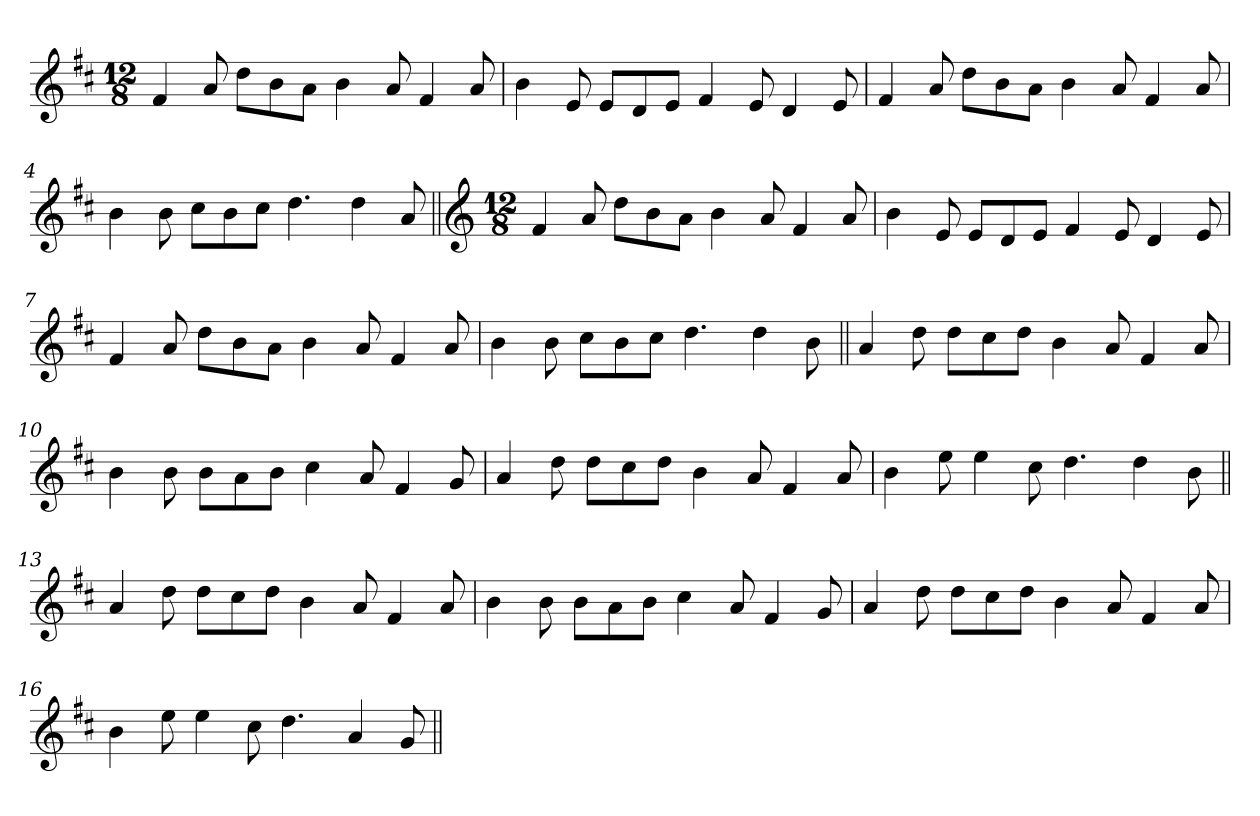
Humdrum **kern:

**kern
*part1
*staff1
*clefG2
*k[f#c#]
*D:
*M12/8
=1
4f#/
8a/
8dd\L
8b\
8a\J
4b\
8a/
4f#/
8a/
=2
4b\
8e/
8e/L
8d/
8e/J
4f#/
8e/
4d/
8e/
=3
4f#/
8a/
8dd\L
8b\
8a\J
4b\
8a/
4f#/
8a/
=4
4b\
8b\
8cc#\L
8b\
8cc#\J
4.dd\
4dd\
8a/
!!LO:LB:g=z
=5||
*clefG2
*M12/8
4f#/
8a/
8dd\L
8b\
8a\J
4b\
8a/
4f#/
8a/
=6
4b\
8e/
8e/L
8d/
8e/J
4f#/
8e/
4d/
8e/
=7
4f#/
8a/
8dd\L
8b\
8a\J
4b\
8a/
4f#/
8a/
=8
4b\
8b\
8cc#\L
8b\
8cc#\J
4.dd\
4dd\
8b\
!!LO:LB:g=z
=9||
4a/
8dd\
8dd\L
8cc#\
8dd\J
4b\
8a/
4f#/
8a/
=10
4b\
8b\
8b\L
8a\
8b\J
4cc#\
8a/
4f#/
8g/
=11
4a/
8dd\
8dd\L
8cc#\
8dd\J
4b\
8a/
4f#/
8a/
=12
4b\
8ee\
4ee\
8cc#\
4.dd\
4dd\
8b\
!!LO:LB:g=z
=13||
4a/
8dd\
8dd\L
8cc#\
8dd\J
4b\
8a/
4f#/
8a/
=14
4b\
8b\
8b\L
8a\
8b\J
4cc#\
8a/
4f#/
8g/
=15
4a/
8dd\
8dd\L
8cc#\
8dd\J
4b\
8a/
4f#/
8a/
=16
4b\
8ee\
4ee\
8cc#\
4.dd\
4a/
8g/
=||
*-
